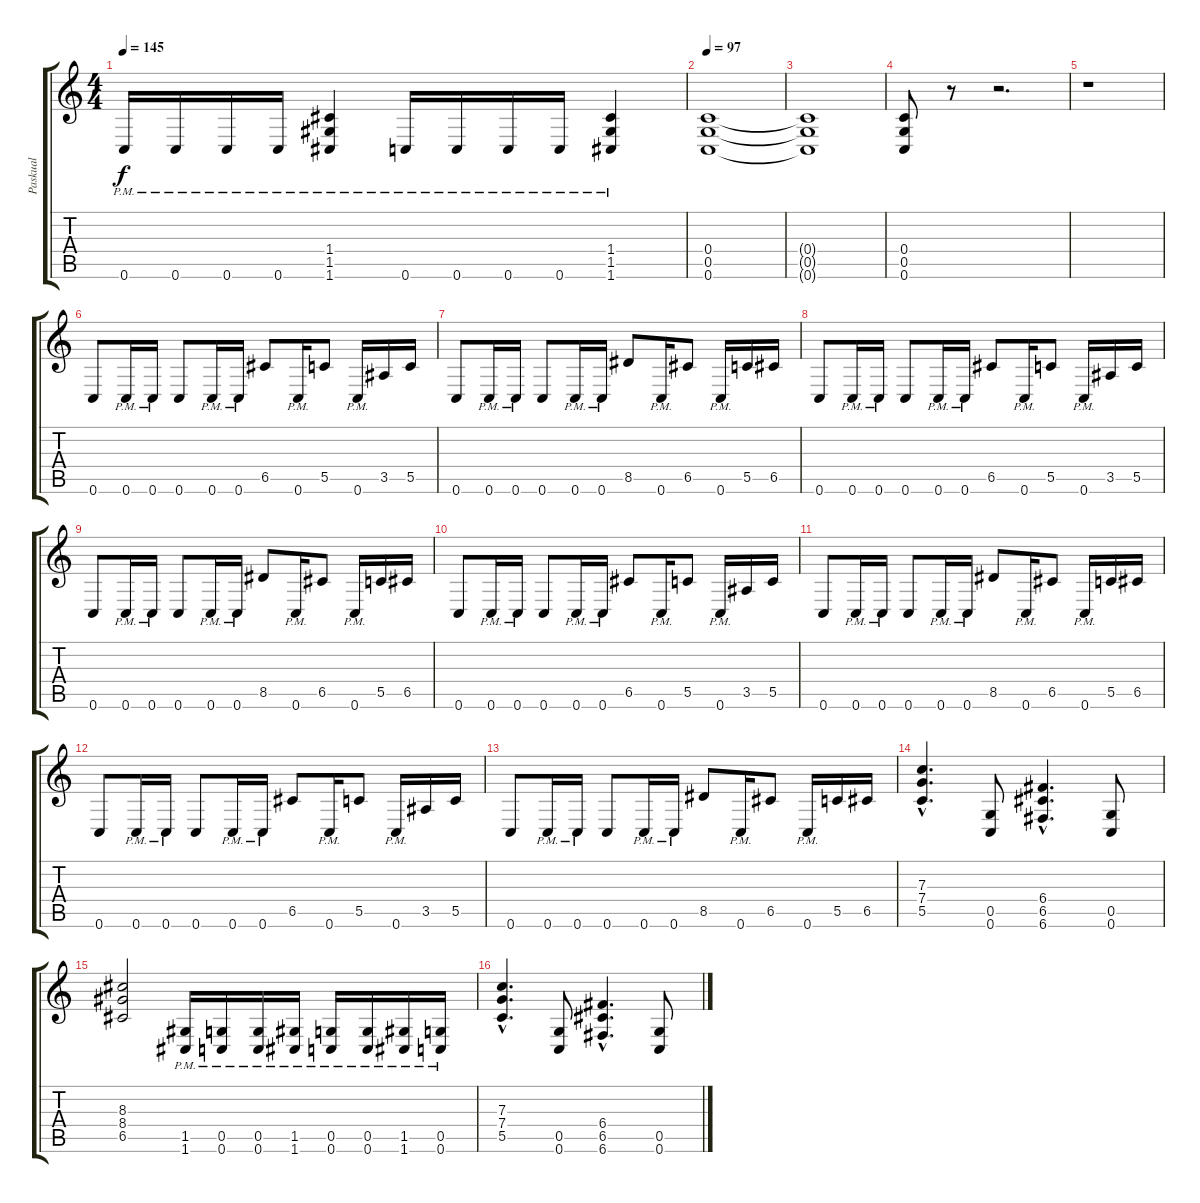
\track ("Paskual" "Paskual") {instrument distortionguitar}
\staff {score tabs}
\tuning (D4 A3 F3 C3 G2 C2) {hide}
\ts (4 4)
\tempo 145
\clef g2
\ks c
0.6{pm}.16{dy f} 0.6{pm}.16 0.6{pm}.16 0.6{pm}.16 (1.4 1.5 1.6{pm}).4 0.6{pm}.16 0.6{pm}.16 0.6{pm}.16 0.6{pm}.16 (1.4 1.5 1.6{pm}).4 |
\section ("" "")
\tempo 97
(0.4 0.5 0.6).1 |
(0.4{t} 0.5{t} 0.6{t}).1 |
(0.4 0.5 0.6).8 r.8 r.2{d} |
r.1 |
0.6.8 0.6{pm}.16 0.6{pm}.16 0.6.8 0.6{pm}.16 0.6{pm}.16 6.5.8 0.6{pm}.16 5.5.8 0.6{pm}.16 3.5.16 5.5.16 |
0.6.8 0.6{pm}.16 0.6{pm}.16 0.6.8 0.6{pm}.16 0.6{pm}.16 8.5.8 0.6{pm}.16 6.5.8 0.6{pm}.16 5.5.16 6.5.16 |
0.6.8 0.6{pm}.16 0.6{pm}.16 0.6.8 0.6{pm}.16 0.6{pm}.16 6.5.8 0.6{pm}.16 5.5.8 0.6{pm}.16 3.5.16 5.5.16 |
0.6.8 0.6{pm}.16 0.6{pm}.16 0.6.8 0.6{pm}.16 0.6{pm}.16 8.5.8 0.6{pm}.16 6.5.8 0.6{pm}.16 5.5.16 6.5.16 |
0.6.8 0.6{pm}.16 0.6{pm}.16 0.6.8 0.6{pm}.16 0.6{pm}.16 6.5.8 0.6{pm}.16 5.5.8 0.6{pm}.16 3.5.16 5.5.16 |
0.6.8 0.6{pm}.16 0.6{pm}.16 0.6.8 0.6{pm}.16 0.6{pm}.16 8.5.8 0.6{pm}.16 6.5.8 0.6{pm}.16 5.5.16 6.5.16 |
0.6.8 0.6{pm}.16 0.6{pm}.16 0.6.8 0.6{pm}.16 0.6{pm}.16 6.5.8 0.6{pm}.16 5.5.8 0.6{pm}.16 3.5.16 5.5.16 |
0.6.8 0.6{pm}.16 0.6{pm}.16 0.6.8 0.6{pm}.16 0.6{pm}.16 8.5.8 0.6{pm}.16 6.5.8 0.6{pm}.16 5.5.16 6.5.16 |
\section ("" "")
(7.3{hac} 7.4{hac} 5.5{hac}).4{d} (0.5 0.6).8 (6.4{hac} 6.5{hac} 6.6{hac}).4{d} (0.5 0.6).8 |
(8.3 8.4 6.5).2 (1.5{pm} 1.6{pm}).16 (0.5{pm} 0.6{pm}).16 (0.5{pm} 0.6{pm}).16 (1.5{pm} 1.6{pm}).16 (0.5{pm} 0.6{pm}).16 (0.5{pm} 0.6{pm}).16 (1.5{pm} 1.6{pm}).16 (0.5{pm} 0.6{pm}).16 |
(7.3{hac} 7.4{hac} 5.5{hac}).4{d} (0.5 0.6).8 (6.4{hac} 6.5{hac} 6.6{hac}).4{d} (0.5 0.6).8
